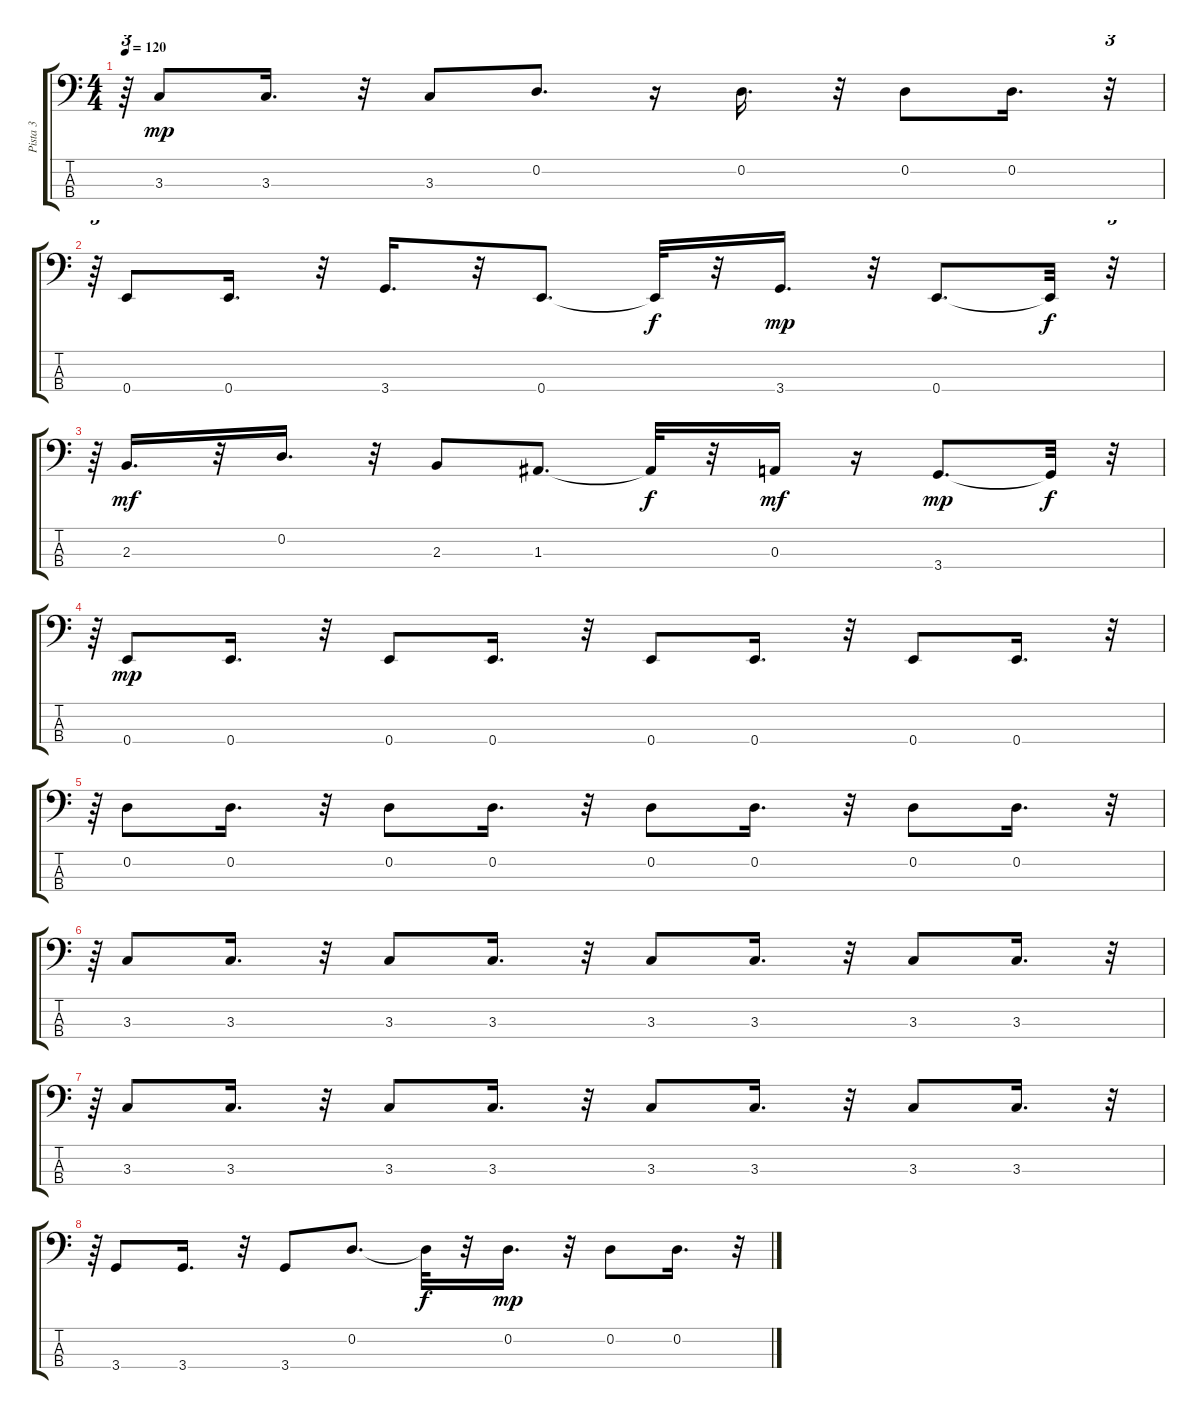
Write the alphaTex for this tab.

\track ("Pista 3" "Pista 3") {instrument synthbass2}
\staff {score tabs}
\tuning (G2 D2 A1 E1) {hide}
\ts (4 4)
\tempo 120
\clef f4
\ks c
r.64{tu (3 2) dy mp} 3.3.8 3.3.16{d} r.32 3.3.8 0.2.8{d} r.16 0.2.16{d} r.32 0.2.8 0.2.16{d} r.32{tu (3 2)} |
r.64{tu (3 2)} 0.4.8 0.4.16{d} r.32 3.4.16{d} r.32 0.4.8{d} 0.4{t}.32{dy f} r.32 3.4.16{d dy mp} r.32 0.4.8{d} 0.4{t}.32{dy f} r.32{tu (3 2)} |
r.64{tu (3 2)} 2.3.16{d dy mf} r.32 0.2.16{d} r.32 2.3.8 1.3.8{d} 1.3{t}.32{dy f} r.32 0.3.16{dy mf} r.16 3.4.8{d dy mp} 3.4{t}.32{dy f} r.32{tu (3 2)} |
r.64{tu (3 2)} 0.4.8{dy mp} 0.4.16{d} r.32 0.4.8 0.4.16{d} r.32 0.4.8 0.4.16{d} r.32 0.4.8 0.4.16{d} r.32{tu (3 2)} |
r.64{tu (3 2)} 0.2.8 0.2.16{d} r.32 0.2.8 0.2.16{d} r.32 0.2.8 0.2.16{d} r.32 0.2.8 0.2.16{d} r.32{tu (3 2)} |
r.64{tu (3 2)} 3.3.8 3.3.16{d} r.32 3.3.8 3.3.16{d} r.32 3.3.8 3.3.16{d} r.32 3.3.8 3.3.16{d} r.32{tu (3 2)} |
r.64{tu (3 2)} 3.3.8 3.3.16{d} r.32 3.3.8 3.3.16{d} r.32 3.3.8 3.3.16{d} r.32 3.3.8 3.3.16{d} r.32{tu (3 2)} |
r.64{tu (3 2)} 3.4.8 3.4.16{d} r.32 3.4.8 0.2.8{d} 0.2{t}.32{dy f} r.32 0.2.16{d dy mp} r.32 0.2.8 0.2.16{d} r.32{tu (3 2)}
